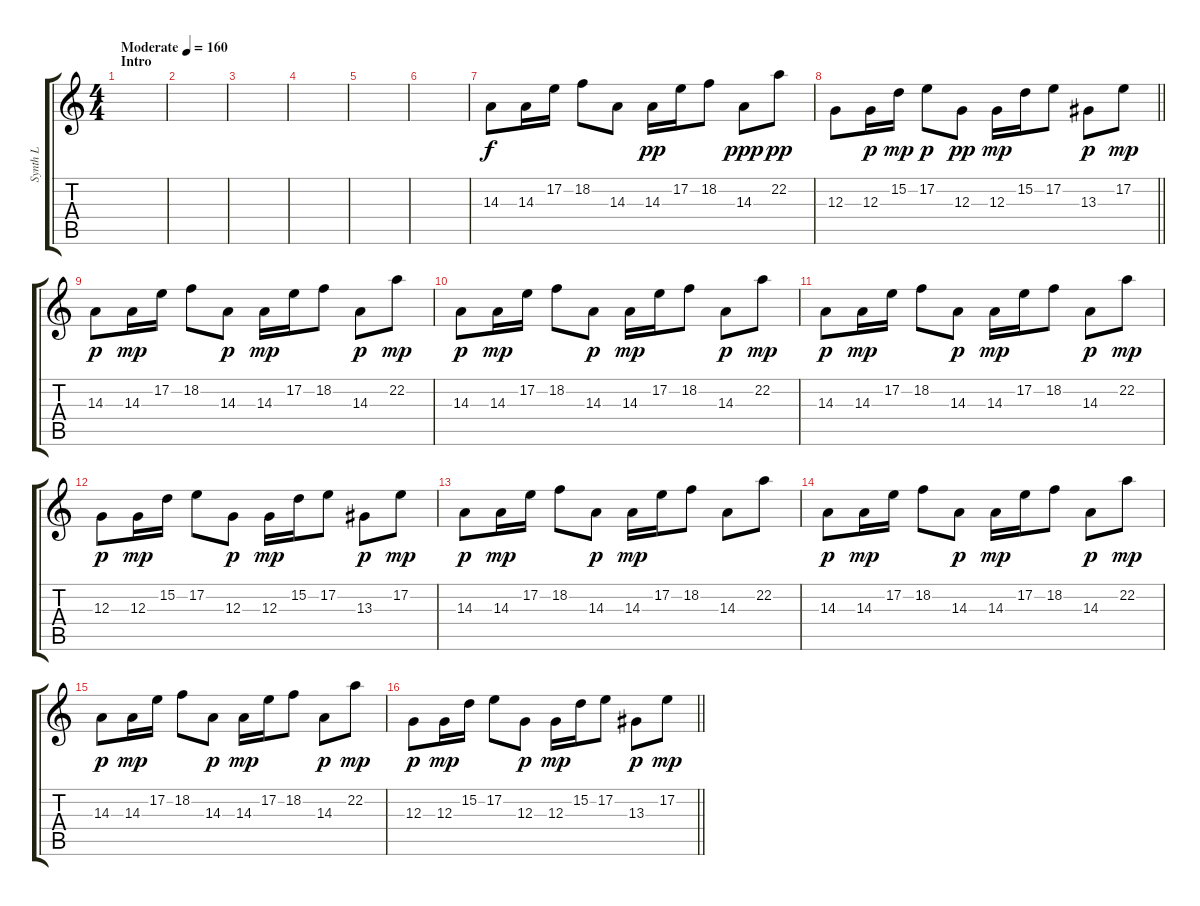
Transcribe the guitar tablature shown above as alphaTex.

\track ("Synth L" "Synth L") {instrument lead2sawtooth}
\staff {score tabs}
\tuning (E4 B3 G3 D3 A2 E2) {hide}
\ts (4 4)
\section ("" "Intro")
\tempo (160 "Moderate")
\clef g2
\ks c
|
|
|
|
|
|
14.3.8 14.3.16 17.2.16 18.2.8 14.3.8 14.3.16{dy pp} 17.2.16 18.2.8 14.3.8{dy ppp} 22.2.8{dy pp} |
\barLineRight lightlight
12.3.8 12.3.16{dy p} 15.2.16{dy mp} 17.2.8{dy p} 12.3.8{dy pp} 12.3.16{dy mp} 15.2.16 17.2.8 13.3.8{dy p} 17.2.8{dy mp} |
14.3.8{dy p} 14.3.16{dy mp} 17.2.16 18.2.8 14.3.8{dy p} 14.3.16{dy mp} 17.2.16 18.2.8 14.3.8{dy p} 22.2.8{dy mp} |
14.3.8{dy p} 14.3.16{dy mp} 17.2.16 18.2.8 14.3.8{dy p} 14.3.16{dy mp} 17.2.16 18.2.8 14.3.8{dy p} 22.2.8{dy mp} |
14.3.8{dy p} 14.3.16{dy mp} 17.2.16 18.2.8 14.3.8{dy p} 14.3.16{dy mp} 17.2.16 18.2.8 14.3.8{dy p} 22.2.8{dy mp} |
12.3.8{dy p} 12.3.16{dy mp} 15.2.16 17.2.8 12.3.8{dy p} 12.3.16{dy mp} 15.2.16 17.2.8 13.3.8{dy p} 17.2.8{dy mp} |
14.3.8{dy p} 14.3.16{dy mp} 17.2.16 18.2.8 14.3.8{dy p} 14.3.16{dy mp} 17.2.16 18.2.8 14.3.8 22.2.8 |
14.3.8{dy p} 14.3.16{dy mp} 17.2.16 18.2.8 14.3.8{dy p} 14.3.16{dy mp} 17.2.16 18.2.8 14.3.8{dy p} 22.2.8{dy mp} |
14.3.8{dy p} 14.3.16{dy mp} 17.2.16 18.2.8 14.3.8{dy p} 14.3.16{dy mp} 17.2.16 18.2.8 14.3.8{dy p} 22.2.8{dy mp} |
\barLineRight lightlight
12.3.8{dy p} 12.3.16{dy mp} 15.2.16 17.2.8 12.3.8{dy p} 12.3.16{dy mp} 15.2.16 17.2.8 13.3.8{dy p} 17.2.8{dy mp}
